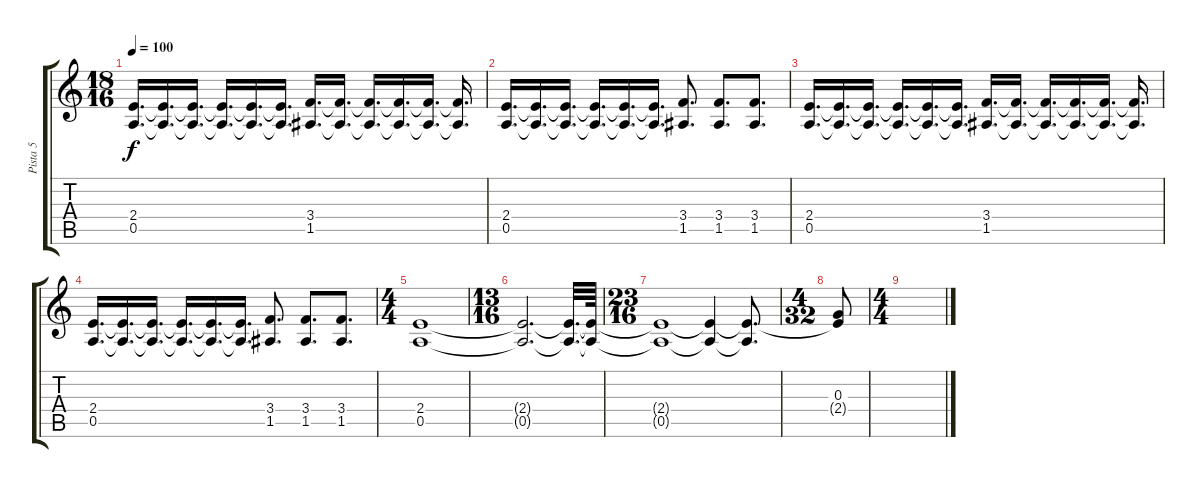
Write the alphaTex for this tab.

\track ("Pista 5" "Pista 5") {instrument distortionguitar}
\staff {score tabs}
\tuning (E4 B3 G3 D3 A2 E2) {hide}
\ts (18 16)
\tempo 100
\clef g2
\ks c
(2.4 0.5).16{d dy f} (2.4{t} 0.5{t}).16{d} (2.4{t} 0.5{t}).16{d} (2.4{t} 0.5{t}).16{d} (2.4{t} 0.5{t}).16{d} (2.4{t} 0.5{t}).16{d} (3.4 1.5).16{d} (3.4{t} 1.5{t}).16{d} (3.4{t} 1.5{t}).16{d} (3.4{t} 1.5{t}).16{d} (3.4{t} 1.5{t}).16{d} (3.4{t} 1.5{t}).16{d} |
(2.4 0.5).16{d} (2.4{t} 0.5{t}).16{d} (2.4{t} 0.5{t}).16{d} (2.4{t} 0.5{t}).16{d} (2.4{t} 0.5{t}).16{d} (2.4{t} 0.5{t}).16{d} (3.4 1.5).8{d} (3.4 1.5).8{d} (3.4 1.5).8{d} |
(2.4 0.5).16{d} (2.4{t} 0.5{t}).16{d} (2.4{t} 0.5{t}).16{d} (2.4{t} 0.5{t}).16{d} (2.4{t} 0.5{t}).16{d} (2.4{t} 0.5{t}).16{d} (3.4 1.5).16{d} (3.4{t} 1.5{t}).16{d} (3.4{t} 1.5{t}).16{d} (3.4{t} 1.5{t}).16{d} (3.4{t} 1.5{t}).16{d} (3.4{t} 1.5{t}).16{d} |
(2.4 0.5).16{d} (2.4{t} 0.5{t}).16{d} (2.4{t} 0.5{t}).16{d} (2.4{t} 0.5{t}).16{d} (2.4{t} 0.5{t}).16{d} (2.4{t} 0.5{t}).16{d} (3.4 1.5).8{d} (3.4 1.5).8{d} (3.4 1.5).8{d} |
\ts (4 4)
(2.4 0.5).1 |
\ts (13 16)
(2.4{t} 0.5{t}).2{d} (2.4{t} 0.5{t}).32{d} (2.4{t} 0.5{t}).64 |
\ts (23 16)
(2.4{t} 0.5{t}).1 (2.4{t} 0.5{t}).4 (2.4{t} 0.5{t}).8{d} |
\ts (4 32)
(0.3 2.4{t}).8 |
\ts (4 4)
